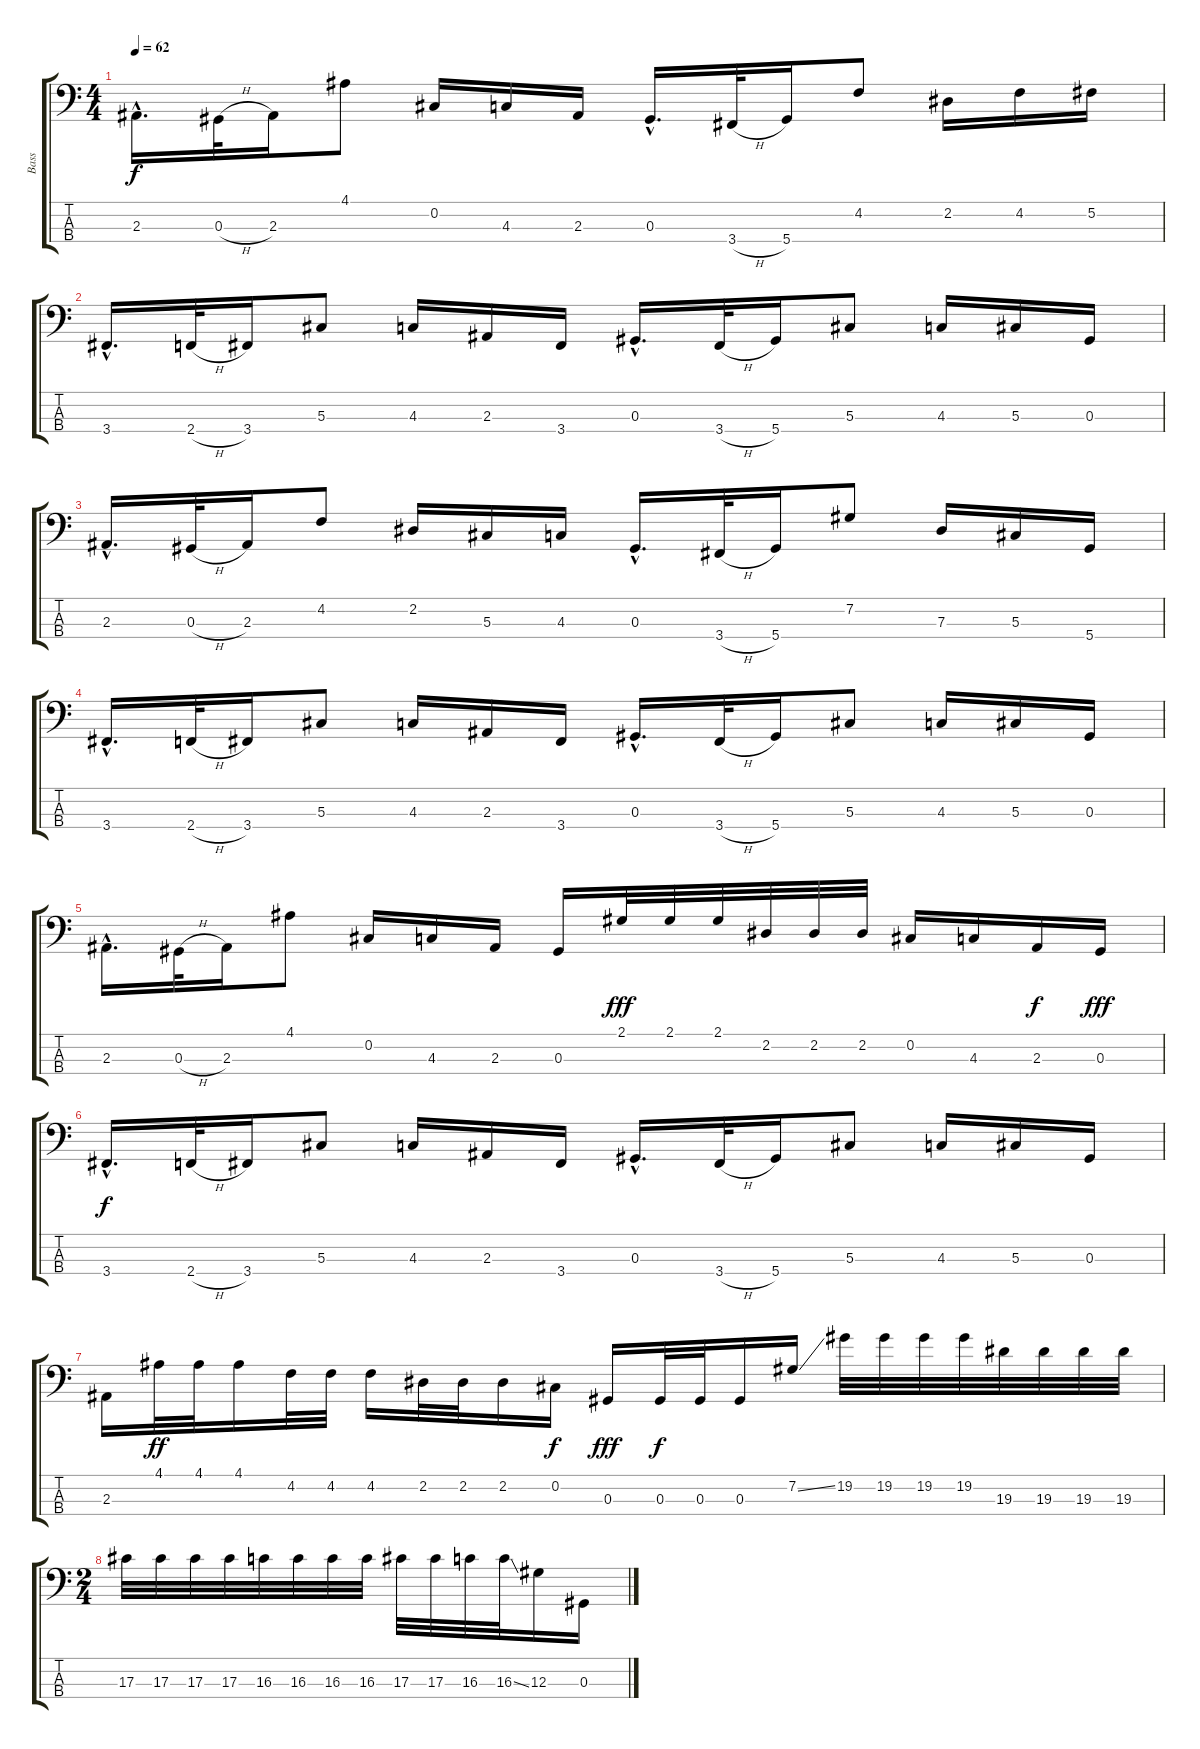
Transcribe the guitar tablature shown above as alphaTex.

\track ("Bass" "Bass") {instrument electricbasspick}
\staff {score tabs}
\tuning (Gb2 Db2 Ab1 Eb1) {hide}
\ts (4 4)
\tempo 62
\clef f4
\ks c
2.3{hac}.16{d dy f} 0.3{h}.32 2.3.16 4.1.8 0.2.16 4.3.16 2.3.16 0.3{hac}.16{d} 3.4{h}.32 5.4.16 4.2.8 2.2.16 4.2.16 5.2.16 |
3.4{hac}.16{d} 2.4{h}.32 3.4.16 5.3.8 4.3.16 2.3.16 3.4.16 0.3{hac}.16{d} 3.4{h}.32 5.4.16 5.3.8 4.3.16 5.3.16 0.3.16 |
2.3{hac}.16{d} 0.3{h}.32 2.3.16 4.2.8 2.2.16 5.3.16 4.3.16 0.3{hac}.16{d} 3.4{h}.32 5.4.16 7.2.8 7.3.16 5.3.16 5.4.16 |
3.4{hac}.16{d} 2.4{h}.32 3.4.16 5.3.8 4.3.16 2.3.16 3.4.16 0.3{hac}.16{d} 3.4{h}.32 5.4.16 5.3.8 4.3.16 5.3.16 0.3.16 |
2.3{hac}.16{d} 0.3{h}.32 2.3.16 4.1.8 0.2.16 4.3.16 2.3.16 0.3.16 2.1.32{dy fff} 2.1.32 2.1.32 2.2.32 2.2.32 2.2.32 0.2.16 4.3.16 2.3.16{dy f} 0.3.16{dy fff} |
3.4{hac}.16{d dy f} 2.4{h}.32 3.4.16 5.3.8 4.3.16 2.3.16 3.4.16 0.3{hac}.16{d} 3.4{h}.32 5.4.16 5.3.8 4.3.16 5.3.16 0.3.16 |
2.3.16 4.1.32{dy ff} 4.1.32 4.1.16 4.2.32 4.2.32 4.2.16 2.2.32 2.2.32 2.2.16 0.2.16{dy f} 0.3.16{dy fff} 0.3.32{dy f} 0.3.32 0.3.16 7.2{ss}.16 19.2.32 19.2.32 19.2.32 19.2.32 19.3.32 19.3.32 19.3.32 19.3.32 |
\ts (2 4)
17.3.32 17.3.32 17.3.32 17.3.32 16.3.32 16.3.32 16.3.32 16.3.32 17.3.32 17.3.32 16.3.32 16.3{ss}.32 12.3.16 0.3.16
